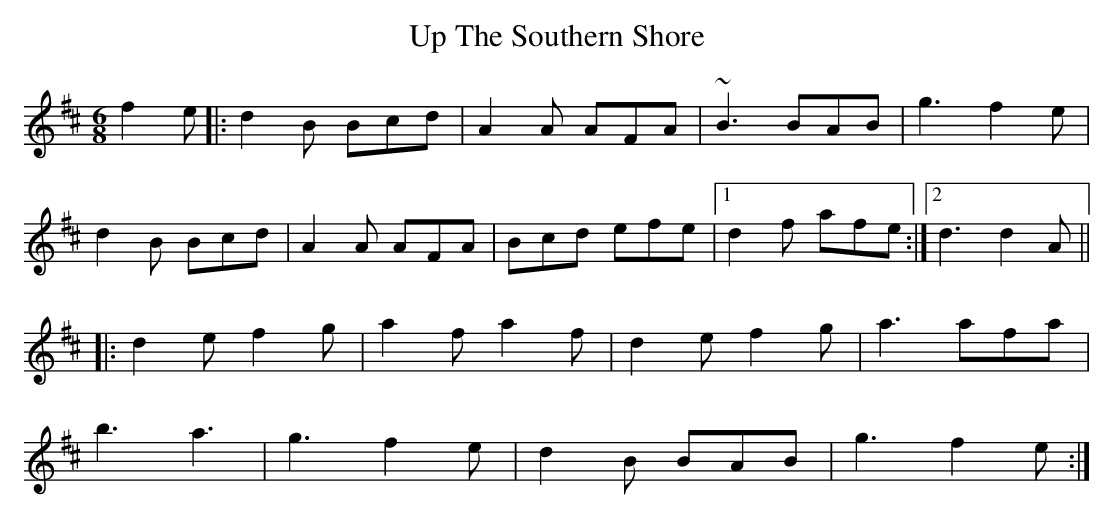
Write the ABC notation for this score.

X:1
T: Up The Southern Shore
M: 6/8
L: 1/8
K: Dmaj
f2e|:d2B Bcd|A2A AFA|~B3 BAB|g3 f2e|
d2B Bcd|A2A AFA|Bcd efe|1 d2f afe:|2 d3 d2A||
|:d2e f2g|a2f a2f|d2e f2g|a3 afa|
b3 a3|g3 f2e|d2B BAB|g3 f2e:|
